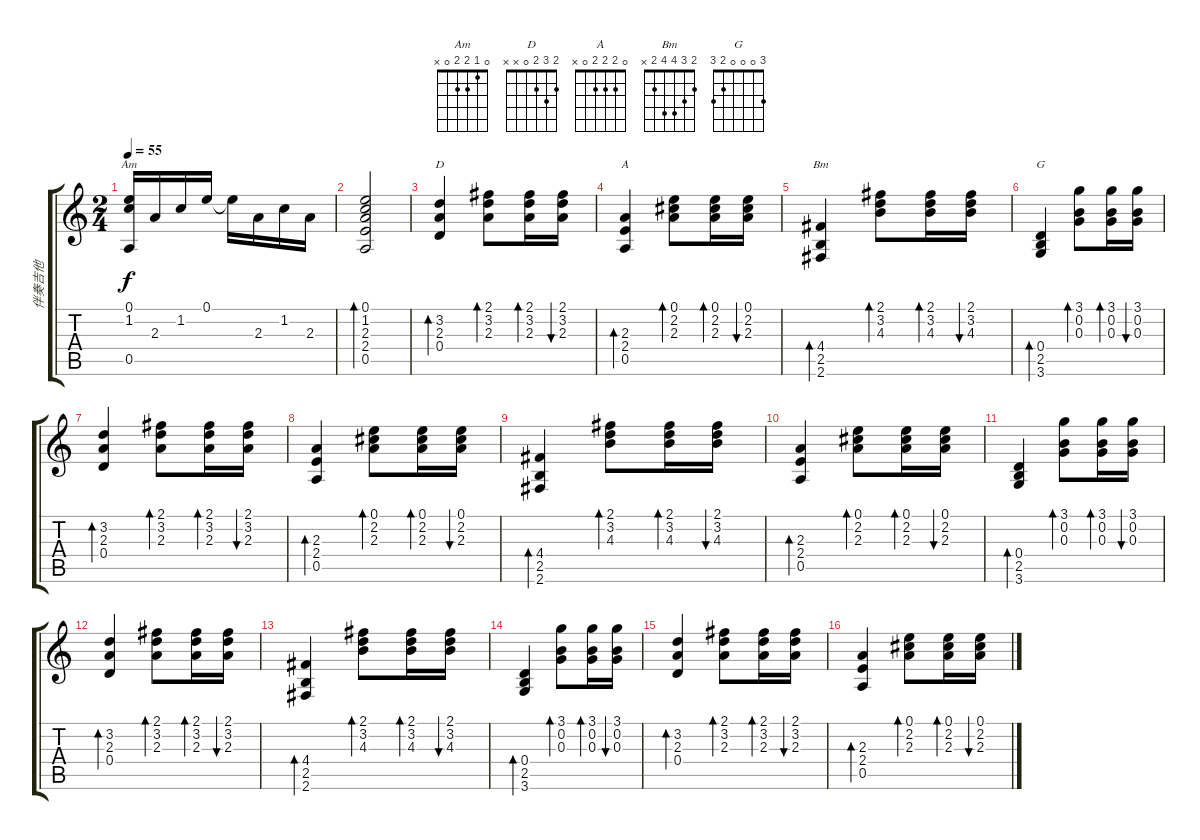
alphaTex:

\track ("伴奏吉他" "伴奏吉他") {instrument acousticguitarnylon}
\staff {score tabs}
\tuning (E4 B3 G3 D3 A2 E2) {hide}
\chord ("Am" 0 1 2 2 0 x)
\chord ("D" 2 3 2 0 x x)
\chord ("A" 0 2 2 2 0 x)
\chord ("Bm" 2 3 4 4 2 x)
\chord ("G" 3 0 0 0 2 3)
\ts (2 4)
\tempo 55
\clef g2
\ks c
(0.1 1.2 0.5).16{ch "Am" dy f} 2.3.16 1.2.16 0.1.16 0.1{t}.16 2.3.16 1.2.16 2.3.16 |
(0.1 1.2 2.3 2.4 0.5).2{bd 120} |
(3.2 2.3 0.4).4{bd 60 ch "D"} (2.1 3.2 2.3).8{bd 60} (2.1 3.2 2.3).16{bd 60} (2.1 3.2 2.3).16{bu 60} |
(2.3 2.4 0.5).4{bd 60 ch "A"} (0.1 2.2 2.3).8{bd 60} (0.1 2.2 2.3).16{bd 60} (0.1 2.2 2.3).16{bu 60} |
(4.4 2.5 2.6).4{bd 60 ch "Bm"} (2.1 3.2 4.3).8{bd 60} (2.1 3.2 4.3).16{bd 60} (2.1 3.2 4.3).16{bu 60} |
(0.4 2.5 3.6).4{bd 60 ch "G"} (3.1 0.2 0.3).8{bd 60} (3.1 0.2 0.3).16{bd 60} (3.1 0.2 0.3).16{bu 60} |
(3.2 2.3 0.4).4{bd 60} (2.1 3.2 2.3).8{bd 60} (2.1 3.2 2.3).16{bd 60} (2.1 3.2 2.3).16{bu 60} |
(2.3 2.4 0.5).4{bd 60} (0.1 2.2 2.3).8{bd 60} (0.1 2.2 2.3).16{bd 60} (0.1 2.2 2.3).16{bu 60} |
(4.4 2.5 2.6).4{bd 60} (2.1 3.2 4.3).8{bd 60} (2.1 3.2 4.3).16{bd 60} (2.1 3.2 4.3).16{bu 60} |
(2.3 2.4 0.5).4{bd 60} (0.1 2.2 2.3).8{bd 60} (0.1 2.2 2.3).16{bd 60} (0.1 2.2 2.3).16{bu 60} |
(0.4 2.5 3.6).4{bd 60} (3.1 0.2 0.3).8{bd 60} (3.1 0.2 0.3).16{bd 60} (3.1 0.2 0.3).16{bu 60} |
(3.2 2.3 0.4).4{bd 60} (2.1 3.2 2.3).8{bd 60} (2.1 3.2 2.3).16{bd 60} (2.1 3.2 2.3).16{bu 60} |
(4.4 2.5 2.6).4{bd 60} (2.1 3.2 4.3).8{bd 60} (2.1 3.2 4.3).16{bd 60} (2.1 3.2 4.3).16{bu 60} |
(0.4 2.5 3.6).4{bd 60} (3.1 0.2 0.3).8{bd 60} (3.1 0.2 0.3).16{bd 60} (3.1 0.2 0.3).16{bu 60} |
(3.2 2.3 0.4).4{bd 60} (2.1 3.2 2.3).8{bd 60} (2.1 3.2 2.3).16{bd 60} (2.1 3.2 2.3).16{bu 60} |
(2.3 2.4 0.5).4{bd 60} (0.1 2.2 2.3).8{bd 60} (0.1 2.2 2.3).16{bd 60} (0.1 2.2 2.3).16{bu 60}
